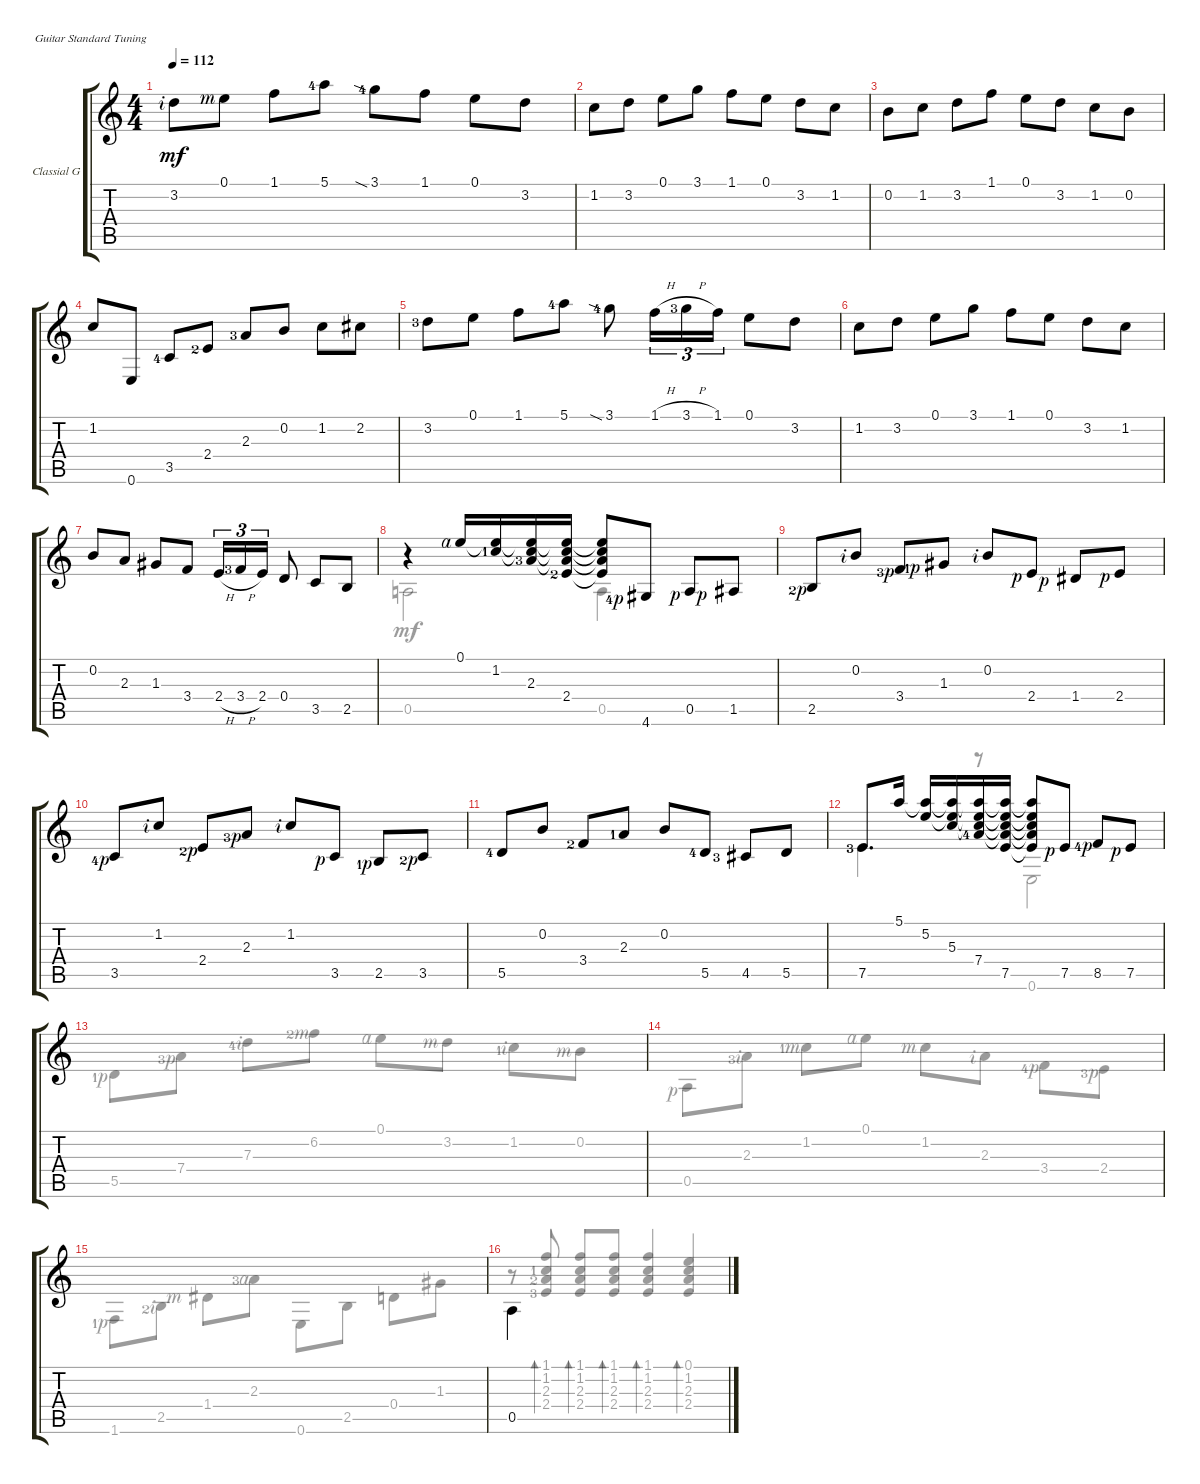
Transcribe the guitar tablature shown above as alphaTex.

\defaultSystemsLayout 4
\bracketExtendMode groupsimilarinstruments
\firstSystemTrackNameOrientation horizontal
\otherSystemsTrackNameOrientation horizontal
\track ("Classial Guitar" "Classial G") {instrument acousticguitarsteel}
\staff {score tabs}
\tuning (E4 B3 G3 D3 A2 E2)
\voice
\ts (4 4)
\tempo 112
\clef g2
\ks c
3.2{rf 2}.8{dy mf instrument acousticguitarsteel} 0.1{rf 3}.8 1.1.8 5.1{lf 5}.8 3.1{sia lf 5}.8 1.1.8 0.1.8 3.2.8 |
1.2.8 3.2.8 0.1.8 3.1.8 1.1.8 0.1.8 3.2.8 1.2.8 |
0.2.8 1.2.8 3.2.8 1.1.8 0.1.8 3.2.8 1.2.8 0.2.8 |
1.2.8 0.6.8 3.5{lf 5}.8 2.4{lf 3}.8 2.3{lf 4}.8 0.2.8 1.2.8 2.2.8 |
3.2{lf 4}.8 0.1.8 1.1.8 5.1{lf 5}.8 3.1{sia lf 5}.8 1.1{h}.16{tu (3 2)} 3.1{h lf 4}.16{tu (3 2)} 1.1.16{tu (3 2)} 0.1.8 3.2.8 |
1.2.8 3.2.8 0.1.8 3.1.8 1.1.8 0.1.8 3.2.8 1.2.8 |
0.2.8 2.3.8 1.3.8 3.4.8 2.4{h}.16{tu (3 2)} 3.4{h lf 4}.16{tu (3 2)} 2.4.16{tu (3 2)} 0.4.8 3.5.8 2.5.8 |
r.4 0.1{rf 4}.16 (1.2{lf 2} 0.1{t}).16 (2.3{lf 4} 1.2{t} 0.1{t}).16 (2.4{lf 3} 2.3{t} 1.2{t} 0.1{t}).16 (2.4{t} 2.3{t} 1.2{t} 0.1{t}).8 4.6{lf 5 rf 1}.8 0.5{rf 1}.8 1.5{rf 1}.8 |
2.5{lf 3 rf 1}.8 0.2{rf 2}.8 3.4{lf 4 rf 1}.8 1.3{lf 2 rf 1}.8 0.2{rf 2}.8 2.4{rf 1}.8 1.4{rf 1}.8 2.4{rf 1}.8 |
3.5{lf 5 rf 1}.8 1.2{rf 2}.8 2.4{lf 3 rf 1}.8 2.3{lf 4 rf 1}.8 1.2{rf 2}.8 3.5{rf 1}.8 2.5{lf 2 rf 1}.8 3.5{lf 3 rf 1}.8 |
5.5{lf 5}.8 0.2.8 3.4{lf 3}.8 2.3{lf 2}.8 0.2.8 5.5{lf 5}.8 4.5{lf 4}.8 5.5.8 |
7.5{lf 4}.8{d} 5.1.16 (5.2 5.1{t}).16 (5.3 5.2{t} 5.1{t}).16 (7.4{lf 5} 5.3{t} 5.2{t} 5.1{t}).16 (7.5 7.4{t} 5.3{t} 5.2{t} 5.1{t}).16 (7.5{t} 7.4{t} 5.3{t} 5.2{t} 5.1{t}).8 7.5{rf 1}.8 8.5{lf 5 rf 1}.8 7.5{rf 1}.8 |
|
|
|
0.5.4{beam invert}
\voice
\clef g2
\ottava regular
\simile none
\ks c
|
|
|
|
|
|
|
0.5.2 0.5.4 |
|
|
|
7.5{lf 4}.4{d} r.8 0.6.2 |
5.5{lf 2 rf 1}.8 7.4{lf 4 rf 1}.8 7.3{lf 5 rf 2}.8 6.2{lf 3 rf 3}.8 0.1{rf 4}.8 3.2{rf 3}.8 1.2{lf 2 rf 2}.8 0.2{rf 3}.8 |
0.5{rf 1}.8 2.3{lf 4 rf 2}.8 1.2{lf 2 rf 3}.8 0.1{rf 4}.8 1.2{rf 3}.8 2.3{rf 2}.8 3.4{lf 5 rf 1}.8 2.4{lf 4 rf 1}.8 |
1.6{lf 2 rf 1}.8 2.5{lf 3 rf 2}.8 1.4{rf 3}.8 2.3{lf 4 rf 4}.8 0.6.8 2.5.8 0.4.8 1.3.8 |
r.8 (1.1 1.2{lf 2} 2.3{lf 3} 2.4{lf 4}).8{bd 110 beam invert} (2.4 2.3 1.2 1.1).8{bd 109 beam invert} (1.1 1.2 2.3 2.4).8{bd 108} (2.4 2.3 1.2 1.1).4{bd 106 beam invert} (2.4 2.3 1.2 0.1).4{bd 105 beam invert}
